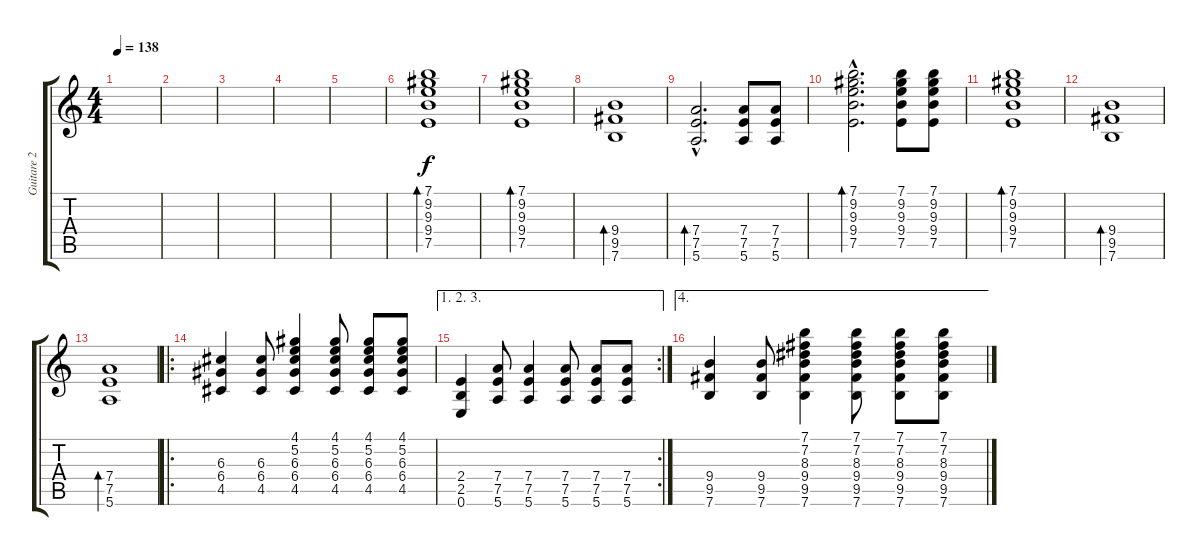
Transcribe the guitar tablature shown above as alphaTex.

\track ("Guitare 2" "Guitare 2") {instrument overdrivenguitar}
\staff {score tabs}
\tuning (E4 B3 G3 D3 A2 E2) {hide}
\ts (4 4)
\tempo 138
\clef g2
\ks c
|
|
|
|
|
(7.1 9.2 9.3 9.4 7.5).1{bd 120} |
(7.1 9.2 9.3 9.4 7.5).1{bd 120} |
(9.4 9.5 7.6).1{bd 120} |
(7.4{hac} 7.5{hac} 5.6{hac}).2{d bd 120} (7.4 7.5 5.6).8 (7.4 7.5 5.6).8 |
(7.1{hac} 9.2{hac} 9.3{hac} 9.4{hac} 7.5{hac}).2{d bd 120} (7.1 9.2 9.3 9.4 7.5).8 (7.1 9.2 9.3 9.4 7.5).8 |
(7.1 9.2 9.3 9.4 7.5).1{bd 120} |
(9.4 9.5 7.6).1{bd 120} |
(7.4 7.5 5.6).1{bd 120} |
\ro
(6.3 6.4 4.5).4 (6.3 6.4 4.5).8 (4.1 5.2 6.3 6.4 4.5).4 (4.1 5.2 6.3 6.4 4.5).8 (4.1 5.2 6.3 6.4 4.5).8 (4.1 5.2 6.3 6.4 4.5).8 |
\ae (1 2 3)
\rc 2
(2.4 2.5 0.6).4 (7.4 7.5 5.6).8 (7.4 7.5 5.6).4 (7.4 7.5 5.6).8 (7.4 7.5 5.6).8 (7.4 7.5 5.6).8 |
\ae 4
(9.4 9.5 7.6).4 (9.4 9.5 7.6).8 (7.1 7.2 8.3 9.4 9.5 7.6).4 (7.1 7.2 8.3 9.4 9.5 7.6).8 (7.1 7.2 8.3 9.4 9.5 7.6).8 (7.1 7.2 8.3 9.4 9.5 7.6).8
